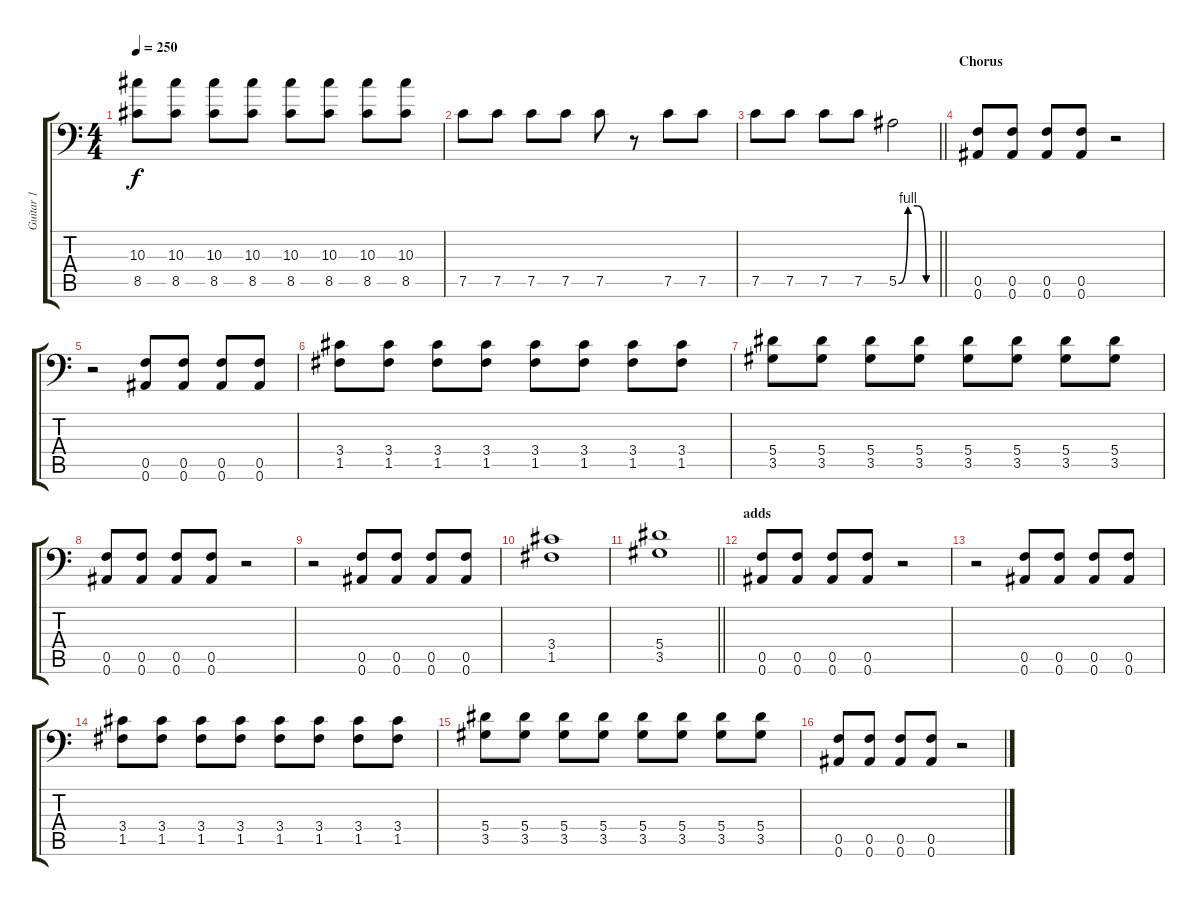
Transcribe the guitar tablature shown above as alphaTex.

\track ("Guitar 1" "Guitar 1") {instrument distortionguitar}
\staff {score tabs}
\tuning (C4 G3 Eb3 Bb2 F2 Bb1) {hide}
\ts (4 4)
\tempo 250
\clef f4
\ks c
(10.3 8.5).8{dy f} (10.3 8.5).8 (10.3 8.5).8 (10.3 8.5).8 (10.3 8.5).8 (10.3 8.5).8 (10.3 8.5).8 (10.3 8.5).8 |
7.5.8 7.5.8 7.5.8 7.5.8 7.5.8 r.8 7.5.8 7.5.8 |
\barLineRight lightlight
7.5.8 7.5.8 7.5.8 7.5.8 5.5{be (custom 0 0 15 4 30 4 44 0 60 0)}.2 |
\section ("" "Chorus")
(0.5 0.6).8 (0.5 0.6).8 (0.5 0.6).8 (0.5 0.6).8 r.2 |
r.2 (0.5 0.6).8 (0.5 0.6).8 (0.5 0.6).8 (0.5 0.6).8 |
(3.4 1.5).8 (3.4 1.5).8 (3.4 1.5).8 (3.4 1.5).8 (3.4 1.5).8 (3.4 1.5).8 (3.4 1.5).8 (3.4 1.5).8 |
(5.4 3.5).8 (5.4 3.5).8 (5.4 3.5).8 (5.4 3.5).8 (5.4 3.5).8 (5.4 3.5).8 (5.4 3.5).8 (5.4 3.5).8 |
(0.5 0.6).8 (0.5 0.6).8 (0.5 0.6).8 (0.5 0.6).8 r.2 |
r.2 (0.5 0.6).8 (0.5 0.6).8 (0.5 0.6).8 (0.5 0.6).8 |
(3.4 1.5).1 |
\barLineRight lightlight
(5.4 3.5).1 |
\section ("" "adds")
(0.5 0.6).8 (0.5 0.6).8 (0.5 0.6).8 (0.5 0.6).8 r.2 |
r.2 (0.5 0.6).8 (0.5 0.6).8 (0.5 0.6).8 (0.5 0.6).8 |
(3.4 1.5).8 (3.4 1.5).8 (3.4 1.5).8 (3.4 1.5).8 (3.4 1.5).8 (3.4 1.5).8 (3.4 1.5).8 (3.4 1.5).8 |
(5.4 3.5).8 (5.4 3.5).8 (5.4 3.5).8 (5.4 3.5).8 (5.4 3.5).8 (5.4 3.5).8 (5.4 3.5).8 (5.4 3.5).8 |
(0.5 0.6).8 (0.5 0.6).8 (0.5 0.6).8 (0.5 0.6).8 r.2
